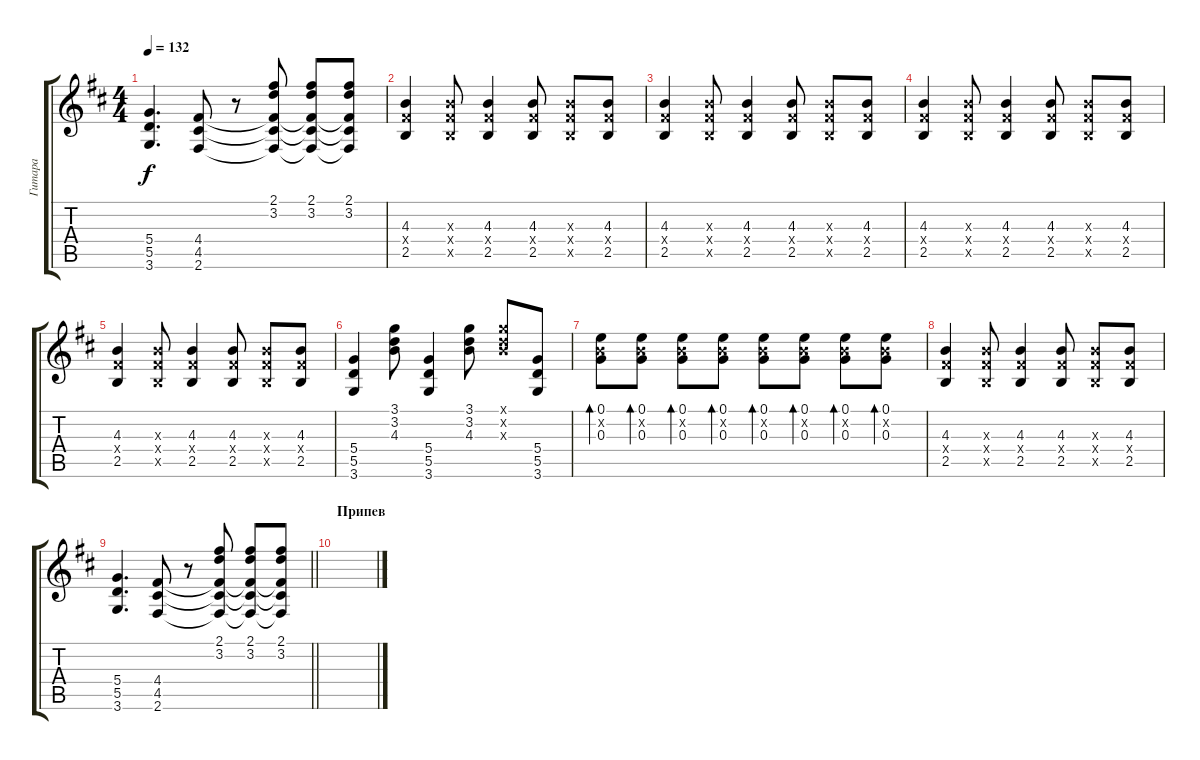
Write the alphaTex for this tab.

\track ("Гитара" "Гитара") {instrument distortionguitar}
\staff {score tabs}
\tuning (E4 B3 G3 D3 A2 E2) {hide}
\ts (4 4)
\tempo 132
\clef g2
\ks bminor
(5.4 5.5 3.6).4{d dy f} (4.4 4.5 2.6).8 r.8 (2.1 3.2 4.4{t} 4.5{t} 2.6{t}).8 (2.1 3.2 4.4{t} 4.5{t} 2.6{t}).8 (2.1 3.2 4.4{t} 4.5{t} 2.6{t}).8 |
(4.3 4.4{x} 2.5).4 (4.3{x} 4.4{x} 2.5{x}).8 (4.3 4.4{x} 2.5).4 (4.3 4.4{x} 2.5).8 (4.3{x} 4.4{x} 2.5{x}).8 (4.3 4.4{x} 2.5).8 |
(4.3 4.4{x} 2.5).4 (4.3{x} 4.4{x} 2.5{x}).8 (4.3 4.4{x} 2.5).4 (4.3 4.4{x} 2.5).8 (4.3{x} 4.4{x} 2.5{x}).8 (4.3 4.4{x} 2.5).8 |
(4.3 4.4{x} 2.5).4 (4.3{x} 4.4{x} 2.5{x}).8 (4.3 4.4{x} 2.5).4 (4.3 4.4{x} 2.5).8 (4.3{x} 4.4{x} 2.5{x}).8 (4.3 4.4{x} 2.5).8 |
(4.3 4.4{x} 2.5).4 (4.3{x} 4.4{x} 2.5{x}).8 (4.3 4.4{x} 2.5).4 (4.3 4.4{x} 2.5).8 (4.3{x} 4.4{x} 2.5{x}).8 (4.3 4.4{x} 2.5).8 |
(5.4 5.5 3.6).4 (3.1 3.2 4.3).8 (5.4 5.5 3.6).4 (3.1 3.2 4.3).8 (3.1{x} 3.2{x} 4.3{x}).8 (5.4 5.5 3.6).8 |
(0.1 0.2{x} 0.3).8{bd 60} (0.1 0.2{x} 0.3).8{bd 60} (0.1 0.2{x} 0.3).8{bd 60} (0.1 0.2{x} 0.3).8{bd 60} (0.1 0.2{x} 0.3).8{bd 60} (0.1 0.2{x} 0.3).8{bd 60} (0.1 0.2{x} 0.3).8{bd 60} (0.1 0.2{x} 0.3).8{bd 60} |
(4.3 4.4{x} 2.5).4 (4.3{x} 4.4{x} 2.5{x}).8 (4.3 4.4{x} 2.5).4 (4.3 4.4{x} 2.5).8 (4.3{x} 4.4{x} 2.5{x}).8 (4.3 4.4{x} 2.5).8 |
\barLineRight lightlight
(5.4 5.5 3.6).4{d} (4.4 4.5 2.6).8 r.8 (2.1 3.2 4.4{t} 4.5{t} 2.6{t}).8 (2.1 3.2 4.4{t} 4.5{t} 2.6{t}).8 (2.1 3.2 4.4{t} 4.5{t} 2.6{t}).8 |
\section ("" "Припев")
